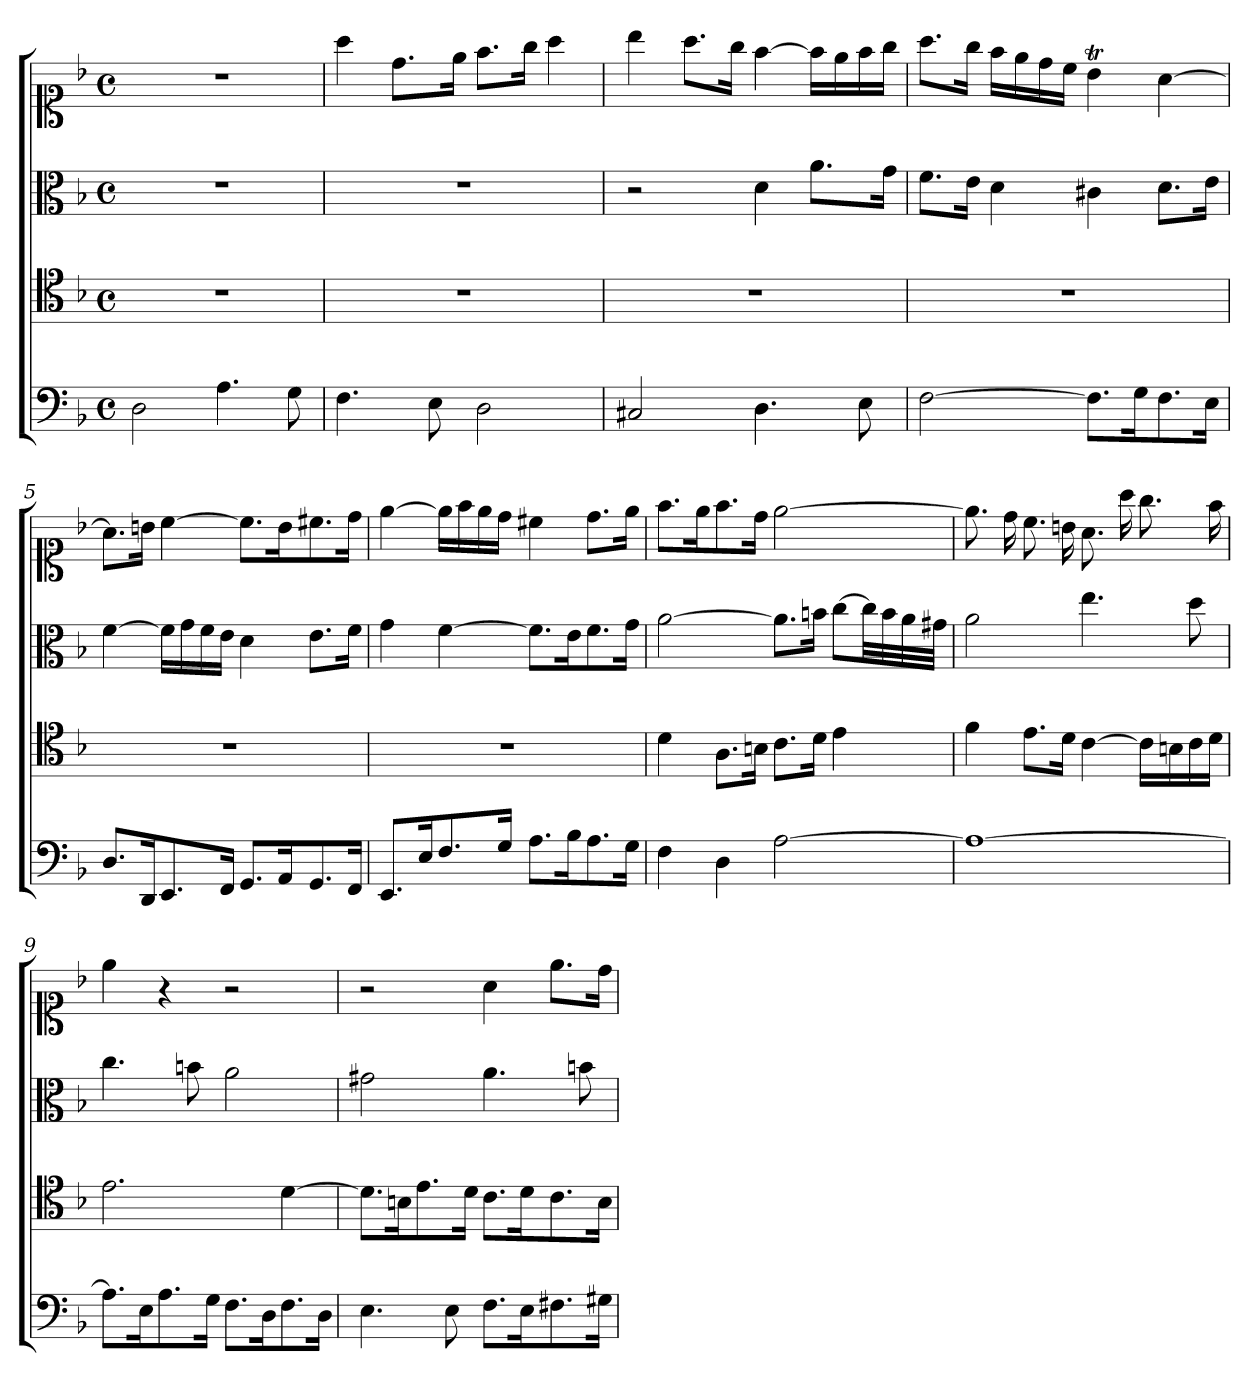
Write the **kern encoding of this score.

**kern	**kern	**kern	**kern
*part1	*part1	*part1	*part1
*staff4	*staff3	*staff2	*staff1
*clefF4	*clefC4	*clefC3	*clefC1
*k[b-]	*k[b-]	*k[b-]	*k[b-]
*d:	*d:	*d:	*d:
*M4/4	*M4/4	*M4/4	*M4/4
*met(c)	*met(c)	*met(c)	*met(c)
*MM80	*MM80	*MM80	*MM80
=1	=1	=1	=1
2D	1r	1r	1r
4.A	.	.	.
8G	.	.	.
=2	=2	=2	=2
4.F	1r	1r	4aa
.	.	.	8.ddL
8E	.	.	.
.	.	.	16eeJk
2D	.	.	8.ffL
.	.	.	16ggJk
.	.	.	4aa
=3	=3	=3	=3
2C#X	1r	2r	4bb-
.	.	.	8.aaL
.	.	.	16ggJk
4.D	.	4d	[4ff
.	.	8.aL	16ffLL]
.	.	.	16ee
8E	.	.	16ff
.	.	16gJk	16ggJJ
=4	=4	=4	=4
[2F	1r	8.fL	8.aaL
.	.	16eJk	16ggJk
.	.	4d	16ffLL
.	.	.	16ee
.	.	.	16dd
.	.	.	16ccJJ
8.FL]	.	4c#X	4b-T
16GK	.	.	.
8.F	.	8.dL	[4a
16EJk	.	16eJk	.
=5	=5	=5	=5
8.DL	1r	[4f	8.aL]
16DDK	.	.	16bnJk
8.EE	.	16fLL]	[4cc
.	.	16g	.
.	.	16f	.
16FFJk	.	16eJJ	.
8.GGL	.	4d	8.ccL]
16AAK	.	.	16bK
8.GG	.	8.eL	8.cc#X
16FFJk	.	16fJk	16ddJk
=6	=6	=6	=6
8.EEL	1r	4g	[4ee
16EK	.	.	.
8.F	.	[4f	16eeLL]
.	.	.	16ff
.	.	.	16ee
16GJk	.	.	16ddJJ
8.AL	.	8.fL]	4cc#X
16B-K	.	16eK	.
8.A	.	8.f	8.ddL
16GJk	.	16gJk	16eeJk
=7	=7	=7	=7
4F	4d	[2a	8.ffL
.	.	.	16eeK
4D	8.AL	.	8.ff
.	16BnJk	.	16ddJk
[2A	8.cL	8.aL]	[2ee
.	16dJk	16bnJk	.
.	4e	[8ccL	.
.	.	32ccLL]	.
.	.	32b	.
.	.	32a	.
.	.	32g#XJJJ	.
=8	=8	=8	=8
1A_	4f	2a	8.ee]
.	.	.	16dd
.	8.eL	.	8.cc
.	16dJk	.	16bn
.	[4c	4.ee	8.a
.	.	.	16aa
.	16cLL]	.	8.gg
.	16Bn	.	.
.	16c	8dd	.
.	16dJJ	.	16ff
=9	=9	=9	=9
8.AL]	2.e	4.cc	4ee
16EK	.	.	.
8.A	.	.	4r
.	.	8bn	.
16GJk	.	.	.
8.FL	.	2a	2r
16DK	.	.	.
8.F	[4d	.	.
16DJk	.	.	.
=10	=10	=10	=10
4.E	8.dL]	2g#X	2r
.	16BnK	.	.
.	8.e	.	.
8E	.	.	.
.	16dJk	.	.
8.FL	8.cL	4.a	4a
16EK	16dK	.	.
8.F#X	8.c	.	8.eeL
.	.	8bn	.
16G#XJk	16BJk	.	16ddJk
=	=	=	=
*-	*-	*-	*-
